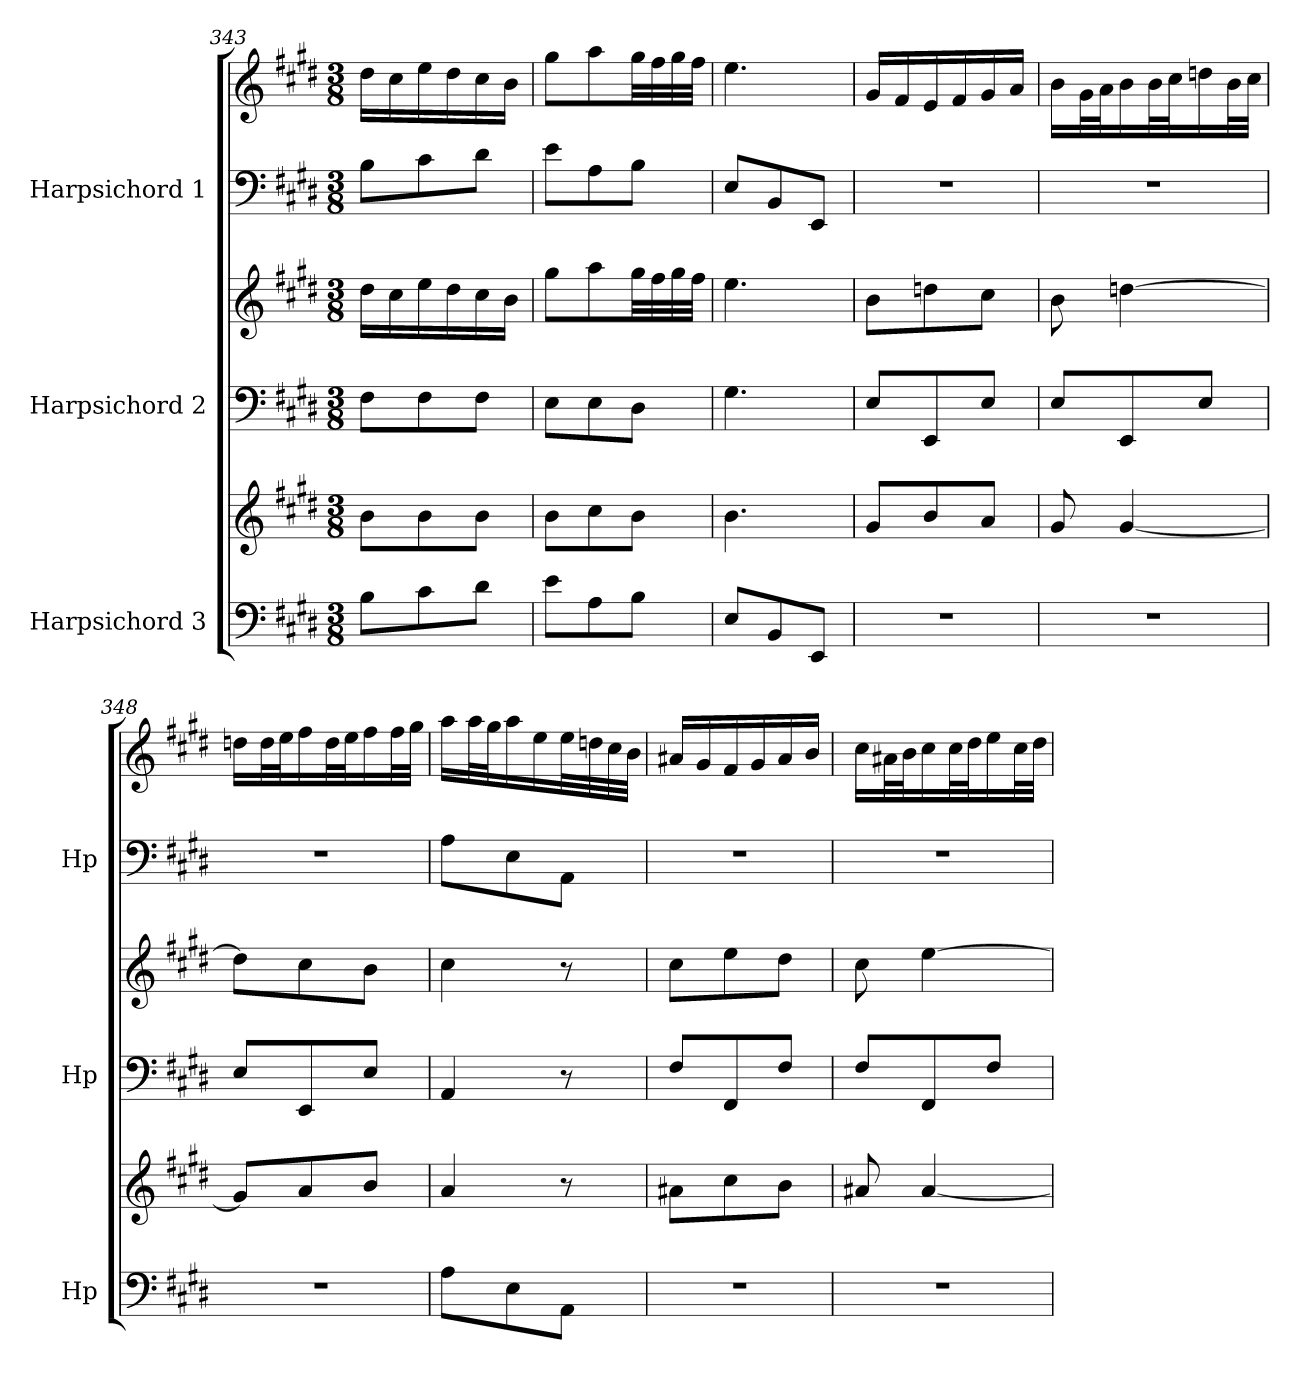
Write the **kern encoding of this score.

**kern	**kern	**kern	**kern	**kern	**kern
*part3	*part3	*part2	*part2	*part1	*part1
*staff6	*staff5	*staff4	*staff3	*staff2	*staff1
*I"Harpsichord 3	*	*I"Harpsichord 2	*	*I"Harpsichord 1	*
*I'Hp	*	*I'Hp	*	*I'Hp	*
*clefF4	*clefG2	*clefF4	*clefG2	*clefF4	*clefG2
*k[f#c#g#d#]	*k[f#c#g#d#]	*k[f#c#g#d#]	*k[f#c#g#d#]	*k[f#c#g#d#]	*k[f#c#g#d#]
*M3/8	*M3/8	*M3/8	*M3/8	*M3/8	*M3/8
=343	=343	=343	=343	=343	=343
8B\L	8b\L	8F#\L	16dd#\LL	8B\L	16dd#\LL
.	.	.	16cc#\	.	16cc#\
8c#\	8b\	8F#\	16ee\	8c#\	16ee\
.	.	.	16dd#\	.	16dd#\
8d#\J	8b\J	8F#\J	16cc#\	8d#\J	16cc#\
.	.	.	16b\JJ	.	16b\JJ
=344	=344	=344	=344	=344	=344
8e\L	8b\L	8E\L	8gg#\L	8e\L	8gg#\L
8A\	8cc#\	8E\	8aa\	8A\	8aa\
8B\J	8b\J	8D#\J	32gg#\LL	8B\J	32gg#\LL
.	.	.	32ff#\	.	32ff#\
.	.	.	32gg#\	.	32gg#\
.	.	.	32ff#\JJJ	.	32ff#\JJJ
=345	=345	=345	=345	=345	=345
8E/L	4.b\	4.G#\	4.ee\	8E/L	4.ee\
8BB/	.	.	.	8BB/	.
8EE/J	.	.	.	8EE/J	.
=346	=346	=346	=346	=346	=346
4.r	8g#/L	8E/L	8b\L	4.r	16g#/LL
.	.	.	.	.	16f#/
.	8b/	8EE/	8ddn\	.	16e/
.	.	.	.	.	16f#/
.	8a/J	8E/J	8cc#\J	.	16g#/
.	.	.	.	.	16a/JJ
!!LO:PB:g=z
=347	=347	=347	=347	=347	=347
4.r	8g#/	8E/L	8b\	4.r	16b\LL
.	.	.	.	.	32g#\L
.	.	.	.	.	32a\J
.	[4g#/	8EE/	[4ddn\	.	16b\
.	.	.	.	.	32b\L
.	.	.	.	.	32cc#\J
.	.	8E/J	.	.	16ddn\
.	.	.	.	.	32b\L
.	.	.	.	.	32cc#\JJJ
=348	=348	=348	=348	=348	=348
4.r	8g#/L]	8E/L	8dd\L]	4.r	16ddn\LL
.	.	.	.	.	32dd\L
.	.	.	.	.	32ee\J
.	8a/	8EE/	8cc#\	.	16ff#\
.	.	.	.	.	32dd\L
.	.	.	.	.	32ee\J
.	8b/J	8E/J	8b\J	.	16ff#\
.	.	.	.	.	32ff#\L
.	.	.	.	.	32gg#\JJJ
=349	=349	=349	=349	=349	=349
8A\L	4a/	4AA/	4cc#\	8A\L	16aa\LL
.	.	.	.	.	32aa\L
.	.	.	.	.	32gg#\J
8E\	.	.	.	8E\	16aa\
.	.	.	.	.	16ee\
8AA\J	8r	8r	8r	8AA\J	32ee\L
.	.	.	.	.	32ddn\
.	.	.	.	.	32cc#\
.	.	.	.	.	32b\JJJ
=350	=350	=350	=350	=350	=350
4.r	8a#X\L	8F#/L	8cc#\L	4.r	16a#X/LL
.	.	.	.	.	16g#/
.	8cc#\	8FF#/	8ee\	.	16f#/
.	.	.	.	.	16g#/
.	8b\J	8F#/J	8dd#\J	.	16a#/
.	.	.	.	.	16b/JJ
=351	=351	=351	=351	=351	=351
4.r	8a#X/	8F#/L	8cc#\	4.r	16cc#\LL
.	.	.	.	.	32a#X\L
.	.	.	.	.	32b\J
.	[4a#/	8FF#/	[4ee\	.	16cc#\
.	.	.	.	.	32cc#\L
.	.	.	.	.	32dd#\J
.	.	8F#/J	.	.	16ee\
.	.	.	.	.	32cc#\L
.	.	.	.	.	32dd#\JJJ
=	=	=	=	=	=
*-	*-	*-	*-	*-	*-
